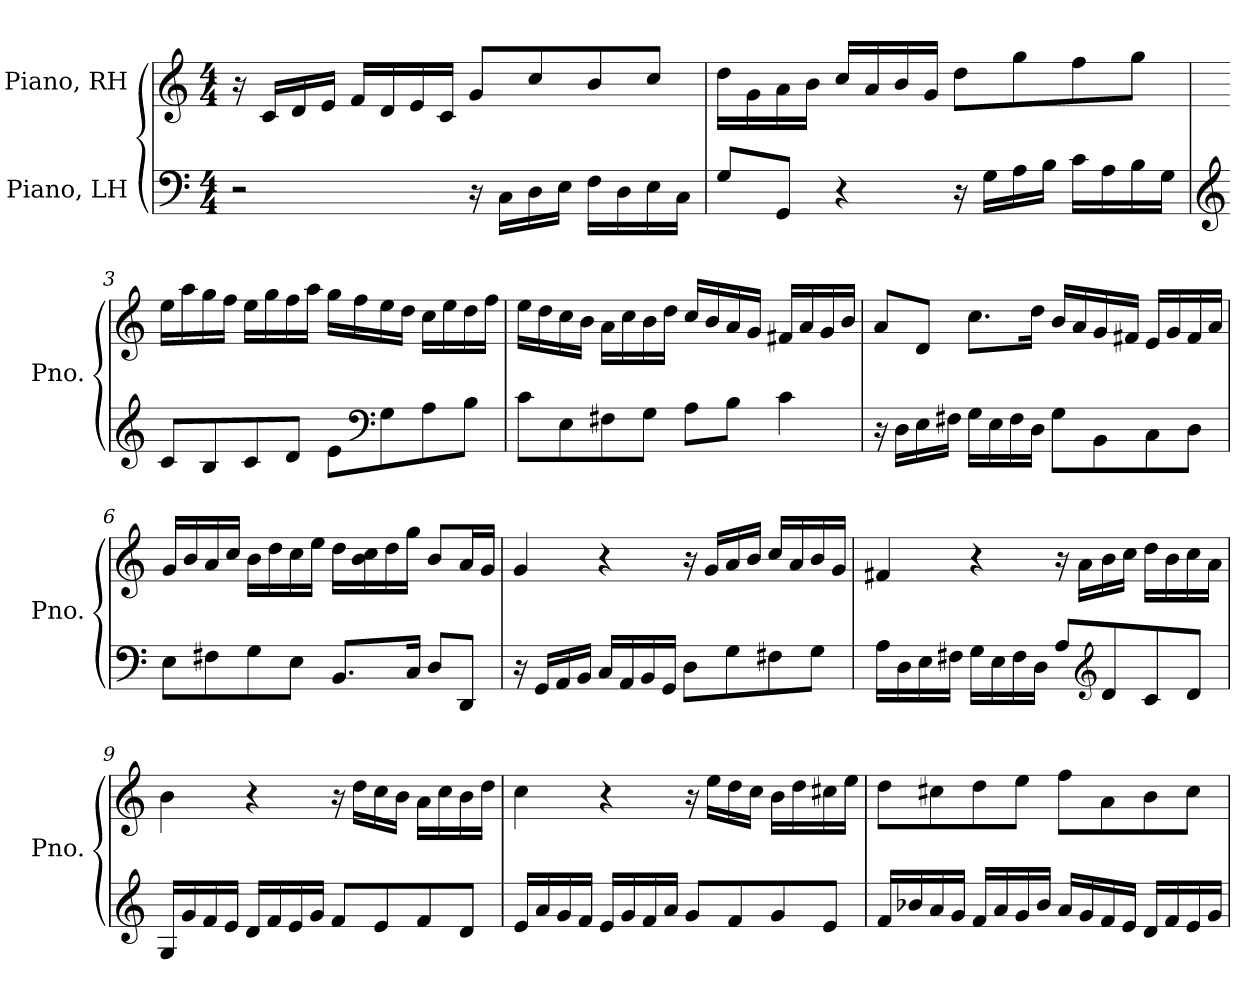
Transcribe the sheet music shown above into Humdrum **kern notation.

**kern	**kern
*part2	*part1
*staff2	*staff1
*I"Piano, LH	*I"Piano, RH
*I'Pno.	*I'Pno.
*clefF4	*clefG2
*k[]	*k[]
*M4/4	*M4/4
*MM80	*MM80
=1	=1
2r	16r
.	16c/LL
.	16d/
.	16e/JJ
.	16f/LL
.	16d/
.	16e/
.	16c/JJ
16r	8g/L
16C\LL	.
16D\	8cc/
16E\JJ	.
16F\LL	8b/
16D\	.
16E\	8cc/J
16C\JJ	.
=2	=2
8G/L	16dd\LL
.	16g\
8GG/J	16a\
.	16b\JJ
4r	16cc/LL
.	16a/
.	16b/
.	16g/JJ
16r	8dd\L
16G\LL	.
16A\	8gg\
16B\JJ	.
16c\LL	8ff\
16A\	.
16B\	8gg\J
16G\JJ	.
!!LO:LB:g=z
=3	=3
*clefG2	*
8c/L	16ee\LL
.	16aa\
8B/	16gg\
.	16ff\JJ
8c/	16ee\LL
.	16gg\
8d/J	16ff\
.	16aa\JJ
8e\L	16gg\LL
.	16ff\
*clefF4	*
8G\	16ee\
.	16dd\JJ
8A\	16cc\LL
.	16ee\
8B\J	16dd\
.	16ff\JJ
=4	=4
8c\L	16ee\LL
.	16dd\
8E\	16cc\
.	16b\JJ
8F#X\	16a\LL
.	16cc\
8G\J	16b\
.	16dd\JJ
8A\L	16cc/LL
.	16b/
8B\J	16a/
.	16g/JJ
4c\	16f#X/LL
.	16a/
.	16g/
.	16b/JJ
!!LO:LB:g=z
=5	=5
16r	8a/L
16D\LL	.
16E\	8d/J
16F#X\JJ	.
16G\LL	8.cc\L
16E\	.
16F#\	.
16D\JJ	16dd\Jk
8G\L	16b/LL
.	16a/
8BB\	16g/
.	16f#X/JJ
8C\	16e/LL
.	16g/
8D\J	16f#/
.	16a/JJ
=6	=6
8E\L	16g/LL
.	16b/
8F#X\	16a/
.	16cc/JJ
8G\	16b\LL
.	16dd\
8E\J	16cc\
.	16ee\JJ
8.BB/L	16dd\LL
.	16b\ 16cc\
.	16dd\
16C/Jk	16gg\JJ
8D/L	8b/L
8DD/J	16a/L
.	16g/JJ
!!LO:LB:g=z
=7	=7
16r	4g/
16GG/LL	.
16AA/	.
16BB/JJ	.
16C/LL	4r
16AA/	.
16BB/	.
16GG/JJ	.
8D\L	16r
.	16g/LL
8G\	16a/
.	16b/JJ
8F#X\	16cc/LL
.	16a/
8G\J	16b/
.	16g/JJ
=8	=8
16A\LL	4f#X/
16D\	.
16E\	.
16F#X\JJ	.
16G\LL	4r
16E\	.
16F#\	.
16D\JJ	.
8A/L	16r
.	16a\LL
*clefG2	*
8d/	16b\
.	16cc\JJ
8c/	16dd\LL
.	16b\
8d/J	16cc\
.	16a\JJ
!!LO:LB:g=z
=9	=9
16G/LL	4b\
16g/	.
16f/	.
16e/JJ	.
16d/LL	4r
16f/	.
16e/	.
16g/JJ	.
8f/L	16r
.	16dd\LL
8e/	16cc\
.	16b\JJ
8f/	16a\LL
.	16cc\
8d/J	16b\
.	16dd\JJ
=10	=10
16e/LL	4cc\
16a/	.
16g/	.
16f/JJ	.
16e/LL	4r
16g/	.
16f/	.
16a/JJ	.
8g/L	16r
.	16ee\LL
8f/	16dd\
.	16cc\JJ
8g/	16b\LL
.	16dd\
8e/J	16cc#X\
.	16ee\JJ
!!LO:LB:g=z
=11	=11
16f/LL	8dd\L
16b-X/	.
16a/	8cc#X\
16g/JJ	.
16f/LL	8dd\
16a/	.
16g/	8ee\J
16b-/JJ	.
16a/LL	8ff\L
16g/	.
16f/	8a\
16e/JJ	.
16d/LL	8b\
16f/	.
16e/	8cc#\J
16g/JJ	.
=	=
*-	*-
